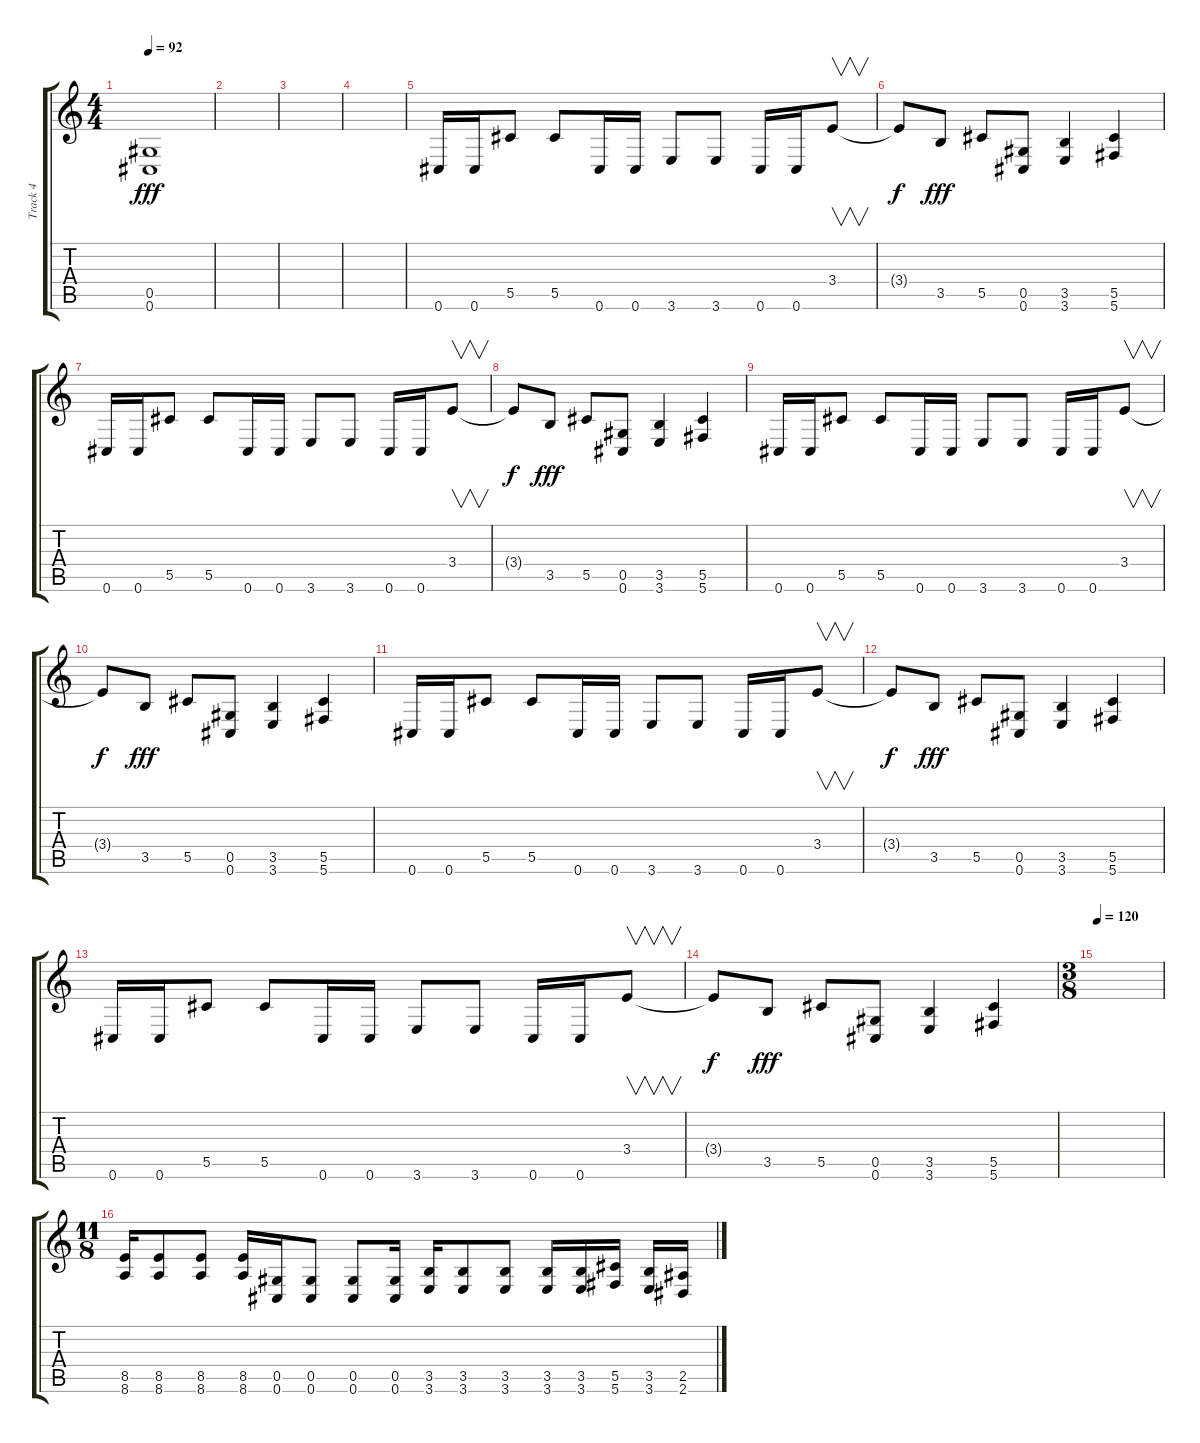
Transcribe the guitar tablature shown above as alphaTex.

\track ("Track 4" "Track 4") {instrument distortionguitar}
\staff {score tabs}
\tuning (Eb4 Bb3 Gb3 Db3 Ab2 Db2) {hide}
\ts (4 4)
\tempo 92
\clef g2
\ks c
(0.5 0.6).1{dy fff} |
|
|
|
0.6.16{balance 16} 0.6.16 5.5.8 5.5.8 0.6.16 0.6.16 3.6.8 3.6.8 0.6.16 0.6.16 3.4.8{v} |
3.4{t}.8{dy f} 3.5.8{dy fff} 5.5.8 (0.5 0.6).8 (3.5 3.6).4{balance 8} (5.5 5.6).4 |
0.6.16 0.6.16 5.5.8 5.5.8 0.6.16 0.6.16 3.6.8 3.6.8 0.6.16 0.6.16 3.4.8{v} |
3.4{t}.8{dy f} 3.5.8{dy fff} 5.5.8 (0.5 0.6).8 (3.5 3.6).4 (5.5 5.6).4 |
0.6.16 0.6.16 5.5.8 5.5.8 0.6.16 0.6.16 3.6.8 3.6.8 0.6.16 0.6.16 3.4.8{v} |
3.4{t}.8{dy f} 3.5.8{dy fff} 5.5.8 (0.5 0.6).8 (3.5 3.6).4 (5.5 5.6).4 |
0.6.16 0.6.16 5.5.8 5.5.8 0.6.16 0.6.16 3.6.8 3.6.8 0.6.16 0.6.16 3.4.8{v} |
3.4{t}.8{dy f} 3.5.8{dy fff} 5.5.8 (0.5 0.6).8 (3.5 3.6).4 (5.5 5.6).4 |
0.6.16 0.6.16 5.5.8 5.5.8 0.6.16 0.6.16 3.6.8 3.6.8 0.6.16 0.6.16 3.4.8{v} |
3.4{t}.8{dy f} 3.5.8{dy fff} 5.5.8 (0.5 0.6).8 (3.5 3.6).4 (5.5 5.6).4 |
\ts (3 8)
\tempo 120
|
\ts (11 8)
(8.5 8.6).16 (8.5 8.6).8 (8.5 8.6).8 (8.5 8.6).16 (0.5 0.6).16 (0.5 0.6).8 (0.5 0.6).8 (0.5 0.6).16 (3.5 3.6).16 (3.5 3.6).8 (3.5 3.6).8 (3.5 3.6).16 (3.5 3.6).16 (5.5 5.6).16 (3.5 3.6).16 (2.5 2.6).16
